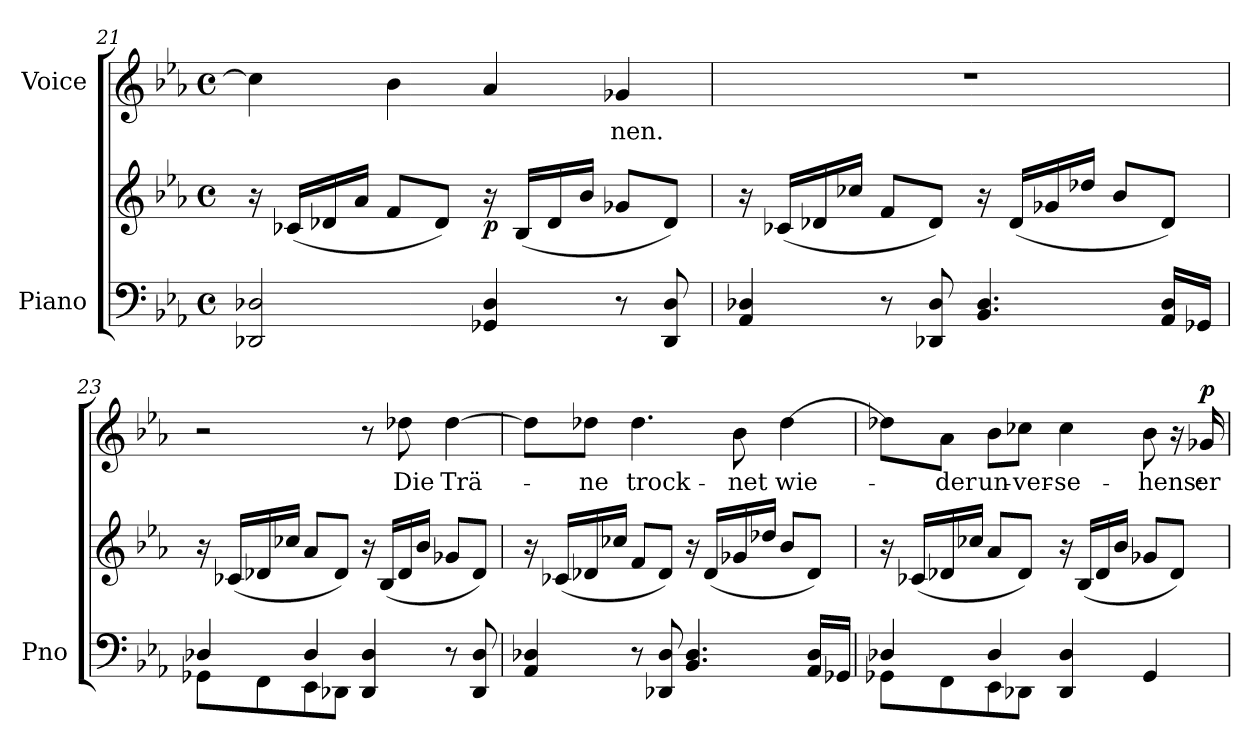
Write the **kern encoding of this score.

**kern	**kern	**dynam	**kern	**text	**dynam
*part2	*part2	*part2	*part1	*part1	*part1
*staff3	*staff2	*staff2/3	*staff1	*staff1	*staff1
*I"Piano	*	*	*I"Voice	*	*
*I'Pno	*	*	*	*	*
*clefF4	*clefG2	*	*clefG2	*	*
*k[b-e-a-]	*k[b-e-a-]	*	*k[b-e-a-]	*	*
*M4/4	*M4/4	*	*M4/4	*	*
*met(c)	*met(c)	*	*met(c)	*	*
=21	=21	=21	=21	=21	=21
2DD-X/ 2D-X/	16r	.	4cc-\]	.	.
.	(16c-X/LL	.	.	.	.
.	16d-X/	.	.	.	.
.	16a-/JJ	.	.	.	.
.	8f/L	.	4b-\	.	.
.	8d-/J)	.	.	.	.
!	!	!LO:DY:b	!	!	!
4GG-X/ 4D-/	16r	p	4a-/	.	.
.	(16B-/LL	.	.	.	.
.	16d-/	.	.	.	.
.	16b-/JJ	.	.	.	.
8r	8g-X/L	.	4g-X/	-nen.	.
8DD-/ 8D-/	8d-/J)	.	.	.	.
=22	=22	=22	=22	=22	=22
4AA-/ 4D-X/	16r	.	1r	.	.
.	(16c-X/LL	.	.	.	.
.	16d-X/	.	.	.	.
.	16cc-X/JJ	.	.	.	.
8r	8f/L	.	.	.	.
8DD-X/ 8D-/	8d-/J)	.	.	.	.
4.BB-/ 4.D-/	16r	.	.	.	.
.	(16d-/LL	.	.	.	.
.	16g-X/	.	.	.	.
.	16dd-X/JJ	.	.	.	.
.	8b-/L	.	.	.	.
16AA-/ 16D-/LL	8d-/J)	.	.	.	.
16GG-X/JJ	.	.	.	.	.
=23	=23	=23	=23	=23	=23
*^	*	*	*	*	*
4D-X/	8GG-X\L	16r	.	2r	.	.
.	.	(16c-X/LL	.	.	.	.
.	8FF\	16d-X/	.	.	.	.
.	.	16cc-X/JJ	.	.	.	.
4D-/	8EE-\	8a-/L	.	.	.	.
.	8DD-X\J	8d-/J)	.	.	.	.
4DD-/ 4D-/	2ryy	16r	.	8r	.	.
.	.	(16B-/LL	.	.	.	.
.	.	16d-/	.	8dd-X\	Die	.
.	.	16b-/JJ	.	.	.	.
8r	.	8g-X/L	.	[4dd-\	Trä-	.
8DD-/ 8D-/	.	8d-/J)	.	.	.	.
*v	*v	*	*	*	*	*
=24	=24	=24	=24	=24	=24
4AA-/ 4D-X/	16r	.	8dd-\L]	.	.
.	(16c-X/LL	.	.	.	.
.	16d-X/	.	8dd-X\J	-ne	.
.	16cc-X/JJ	.	.	.	.
8r	8f/L	.	4.dd-\	trock-	.
8DD-X/ 8D-/	8d-/J)	.	.	.	.
4.BB-/ 4.D-/	16r	.	.	.	.
.	(16d-/LL	.	.	.	.
.	16g-X/	.	8b-\	-net	.
.	16dd-X/JJ	.	.	.	.
.	8b-/L	.	[4dd-\	wie-	.
16AA-/ 16D-/LL	8d-/J)	.	.	.	.
16GG-X/JJ	.	.	.	.	.
=25	=25	=25	=25	=25	=25
*^	*	*	*	*	*
4D-X/	8GG-X\L	16r	.	8dd-X\L]	.	.
.	.	(16c-X/LL	.	.	.	.
.	8FF\	16d-X/	.	8a-\J	-der	.
.	.	16cc-X/JJ	.	.	.	.
4D-/	8EE-\	8a-/L	.	8b-\L	un-	.
.	8DD-X\J	8d-/J)	.	8cc-X\J	-ver-	.
4DD-/ 4D-/	2ryy	16r	.	4cc-\	se-	.
.	.	(16B-/LL	.	.	.	.
.	.	16d-/	.	.	.	.
.	.	16b-/JJ	.	.	.	.
4GG-/	.	8g-X/L	.	8b-\	-hens:	.
.	.	8d-/J)	.	16r	.	.
!	!	!	!	!	!	!LO:DY:a
.	.	.	.	16g-X/	er	p
*v	*v	*	*	*	*	*
=	=	=	=	=	=
*-	*-	*-	*-	*-	*-
